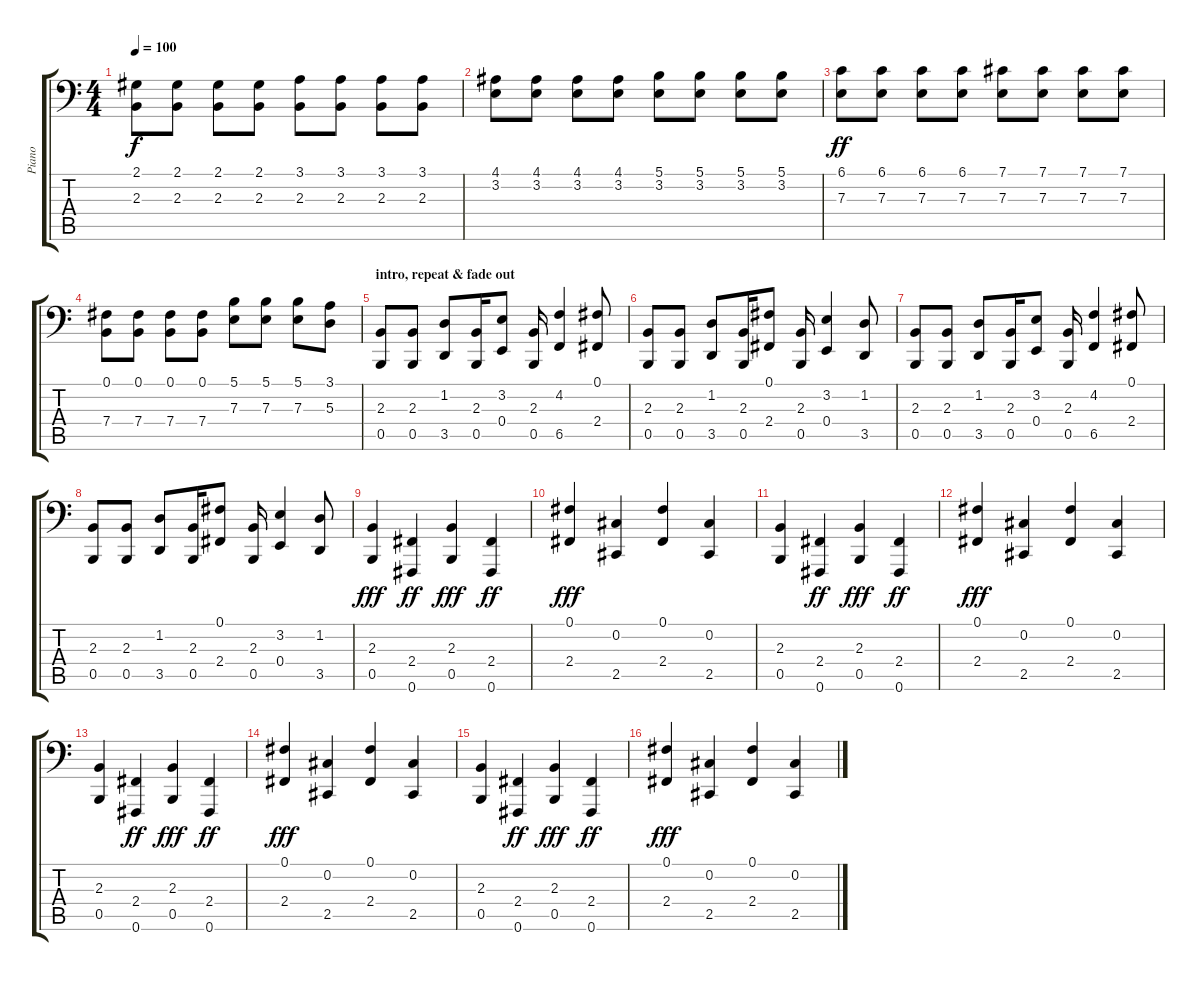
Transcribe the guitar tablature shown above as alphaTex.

\track ("Piano" "Piano") {instrument honkytonkpiano}
\staff {score tabs}
\tuning (Gb3 Db3 A2 E2 B1 Gb1) {hide}
\ts (4 4)
\tempo 100
\clef f4
\ks c
(2.1 2.3).8{dy f} (2.1 2.3).8 (2.1 2.3).8 (2.1 2.3).8 (3.1 2.3).8 (3.1 2.3).8 (3.1 2.3).8 (3.1 2.3).8 |
(4.1 3.2).8 (4.1 3.2).8 (4.1 3.2).8 (4.1 3.2).8 (5.1 3.2).8 (5.1 3.2).8 (5.1 3.2).8 (5.1 3.2).8 |
(6.1 7.3).8{dy ff} (6.1 7.3).8 (6.1 7.3).8 (6.1 7.3).8 (7.1 7.3).8 (7.1 7.3).8 (7.1 7.3).8 (7.1 7.3).8 |
(0.1 7.4).8 (0.1 7.4).8 (0.1 7.4).8 (0.1 7.4).8 (5.1 7.3).8 (5.1 7.3).8 (5.1 7.3).8 (3.1 5.3).8 |
\section ("" "intro, repeat & fade out")
(2.3 0.5).8 (2.3 0.5).8 (1.2 3.5).8 (2.3 0.5).16 (3.2 0.4).8 (2.3 0.5).16 (4.2 6.5).4 (0.1 2.4).8 |
(2.3 0.5).8 (2.3 0.5).8 (1.2 3.5).8 (2.3 0.5).16 (0.1 2.4).8 (2.3 0.5).16 (3.2 0.4).4 (1.2 3.5).8 |
(2.3 0.5).8 (2.3 0.5).8 (1.2 3.5).8 (2.3 0.5).16 (3.2 0.4).8 (2.3 0.5).16 (4.2 6.5).4 (0.1 2.4).8 |
(2.3 0.5).8 (2.3 0.5).8 (1.2 3.5).8 (2.3 0.5).16 (0.1 2.4).8 (2.3 0.5).16 (3.2 0.4).4 (1.2 3.5).8 |
(2.3 0.5).4{dy fff volume 10} (2.4 0.6).4{dy ff} (2.3 0.5).4{dy fff} (2.4 0.6).4{dy ff} |
(0.1 2.4).4{dy fff} (0.2 2.5).4 (0.1 2.4).4 (0.2 2.5).4 |
(2.3 0.5).4 (2.4 0.6).4{dy ff} (2.3 0.5).4{dy fff} (2.4 0.6).4{dy ff} |
(0.1 2.4).4{dy fff} (0.2 2.5).4 (0.1 2.4).4 (0.2 2.5).4 |
(2.3 0.5).4 (2.4 0.6).4{dy ff} (2.3 0.5).4{dy fff} (2.4 0.6).4{dy ff} |
(0.1 2.4).4{dy fff} (0.2 2.5).4 (0.1 2.4).4 (0.2 2.5).4 |
(2.3 0.5).4{volume 2} (2.4 0.6).4{dy ff} (2.3 0.5).4{dy fff} (2.4 0.6).4{dy ff} |
(0.1 2.4).4{dy fff} (0.2 2.5).4 (0.1 2.4).4 (0.2 2.5).4
